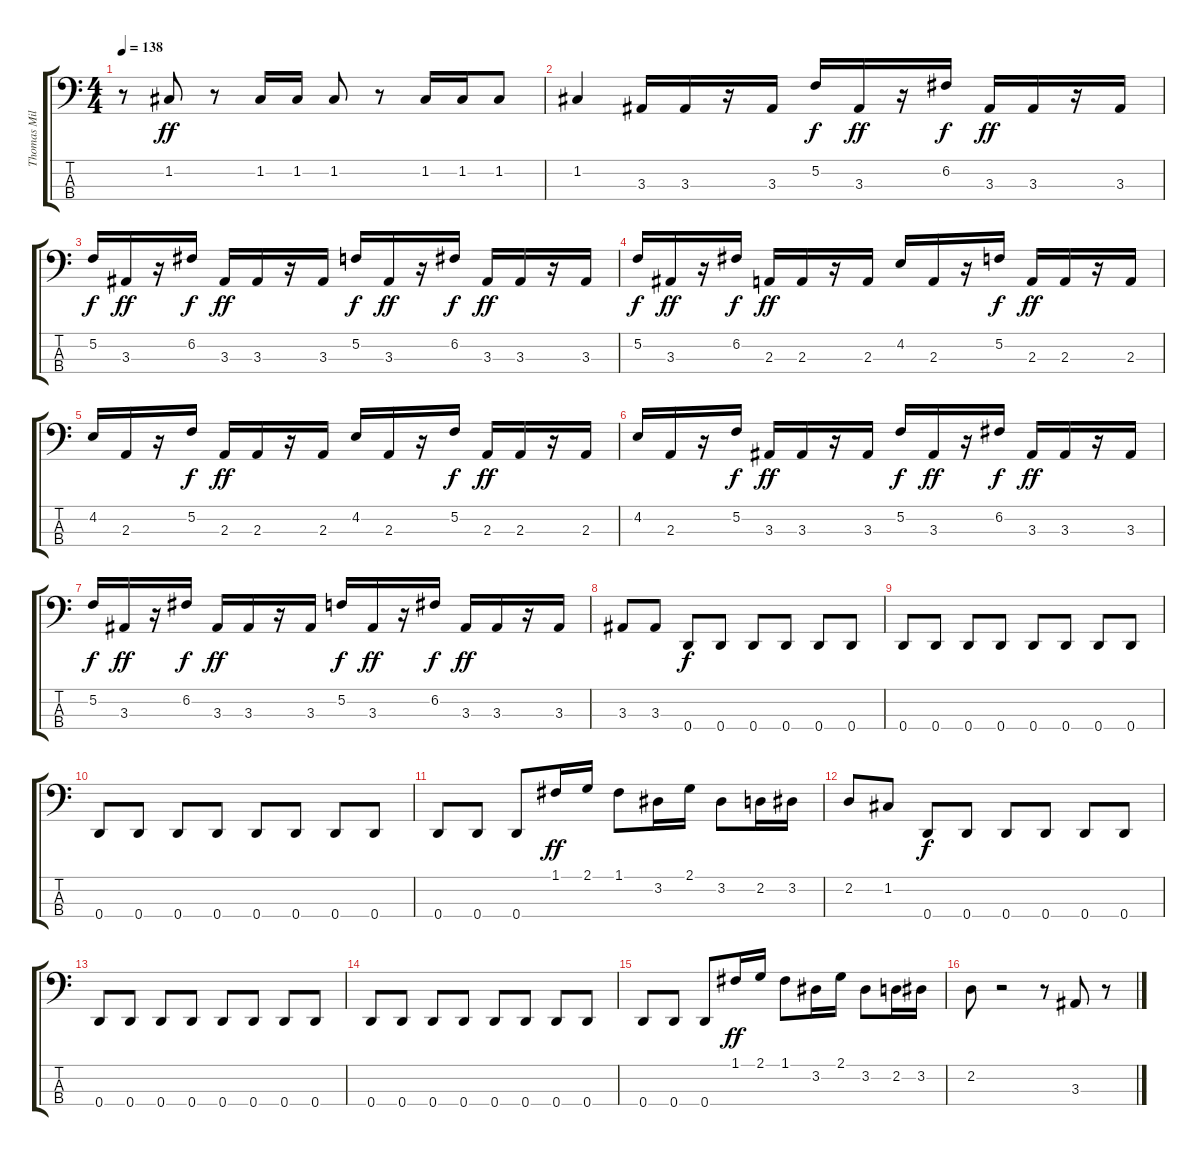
\track ("Thomas Miller" "Thomas Mil") {instrument electricbassfinger}
\staff {score tabs}
\tuning (F2 C2 G1 D1) {hide}
\ts (4 4)
\tempo 138
\clef f4
\ks c
r.8{dy ff} 1.2.8 r.8 1.2.16 1.2.16 1.2.8 r.8 1.2.16 1.2.16 1.2.8 |
1.2.4 3.3.16 3.3.16 r.16 3.3.16 5.2.16{dy f} 3.3.16{dy ff} r.16 6.2.16{dy f} 3.3.16{dy ff} 3.3.16 r.16 3.3.16 |
5.2.16{dy f} 3.3.16{dy ff} r.16 6.2.16{dy f} 3.3.16{dy ff} 3.3.16 r.16 3.3.16 5.2.16{dy f} 3.3.16{dy ff} r.16 6.2.16{dy f} 3.3.16{dy ff} 3.3.16 r.16 3.3.16 |
5.2.16{dy f} 3.3.16{dy ff} r.16 6.2.16{dy f} 2.3.16{dy ff} 2.3.16 r.16 2.3.16 4.2.16 2.3.16 r.16 5.2.16{dy f} 2.3.16{dy ff} 2.3.16 r.16 2.3.16 |
4.2.16 2.3.16 r.16 5.2.16{dy f} 2.3.16{dy ff} 2.3.16 r.16 2.3.16 4.2.16 2.3.16 r.16 5.2.16{dy f} 2.3.16{dy ff} 2.3.16 r.16 2.3.16 |
4.2.16 2.3.16 r.16 5.2.16{dy f} 3.3.16{dy ff} 3.3.16 r.16 3.3.16 5.2.16{dy f} 3.3.16{dy ff} r.16 6.2.16{dy f} 3.3.16{dy ff} 3.3.16 r.16 3.3.16 |
5.2.16{dy f} 3.3.16{dy ff} r.16 6.2.16{dy f} 3.3.16{dy ff} 3.3.16 r.16 3.3.16 5.2.16{dy f} 3.3.16{dy ff} r.16 6.2.16{dy f} 3.3.16{dy ff} 3.3.16 r.16 3.3.16 |
3.3.8 3.3.8 0.4.8{dy f} 0.4.8 0.4.8 0.4.8 0.4.8 0.4.8 |
0.4.8 0.4.8 0.4.8 0.4.8 0.4.8 0.4.8 0.4.8 0.4.8 |
0.4.8 0.4.8 0.4.8 0.4.8 0.4.8 0.4.8 0.4.8 0.4.8 |
0.4.8 0.4.8 0.4.8 1.1.16{dy ff} 2.1.16 1.1.8 3.2.16 2.1.16 3.2.8 2.2.16 3.2.16 |
2.2.8 1.2.8 0.4.8{dy f} 0.4.8 0.4.8 0.4.8 0.4.8 0.4.8 |
0.4.8 0.4.8 0.4.8 0.4.8 0.4.8 0.4.8 0.4.8 0.4.8 |
0.4.8 0.4.8 0.4.8 0.4.8 0.4.8 0.4.8 0.4.8 0.4.8 |
0.4.8 0.4.8 0.4.8 1.1.16{dy ff} 2.1.16 1.1.8 3.2.16 2.1.16 3.2.8 2.2.16 3.2.16 |
2.2.8 r.2 r.8 3.3.8 r.8
